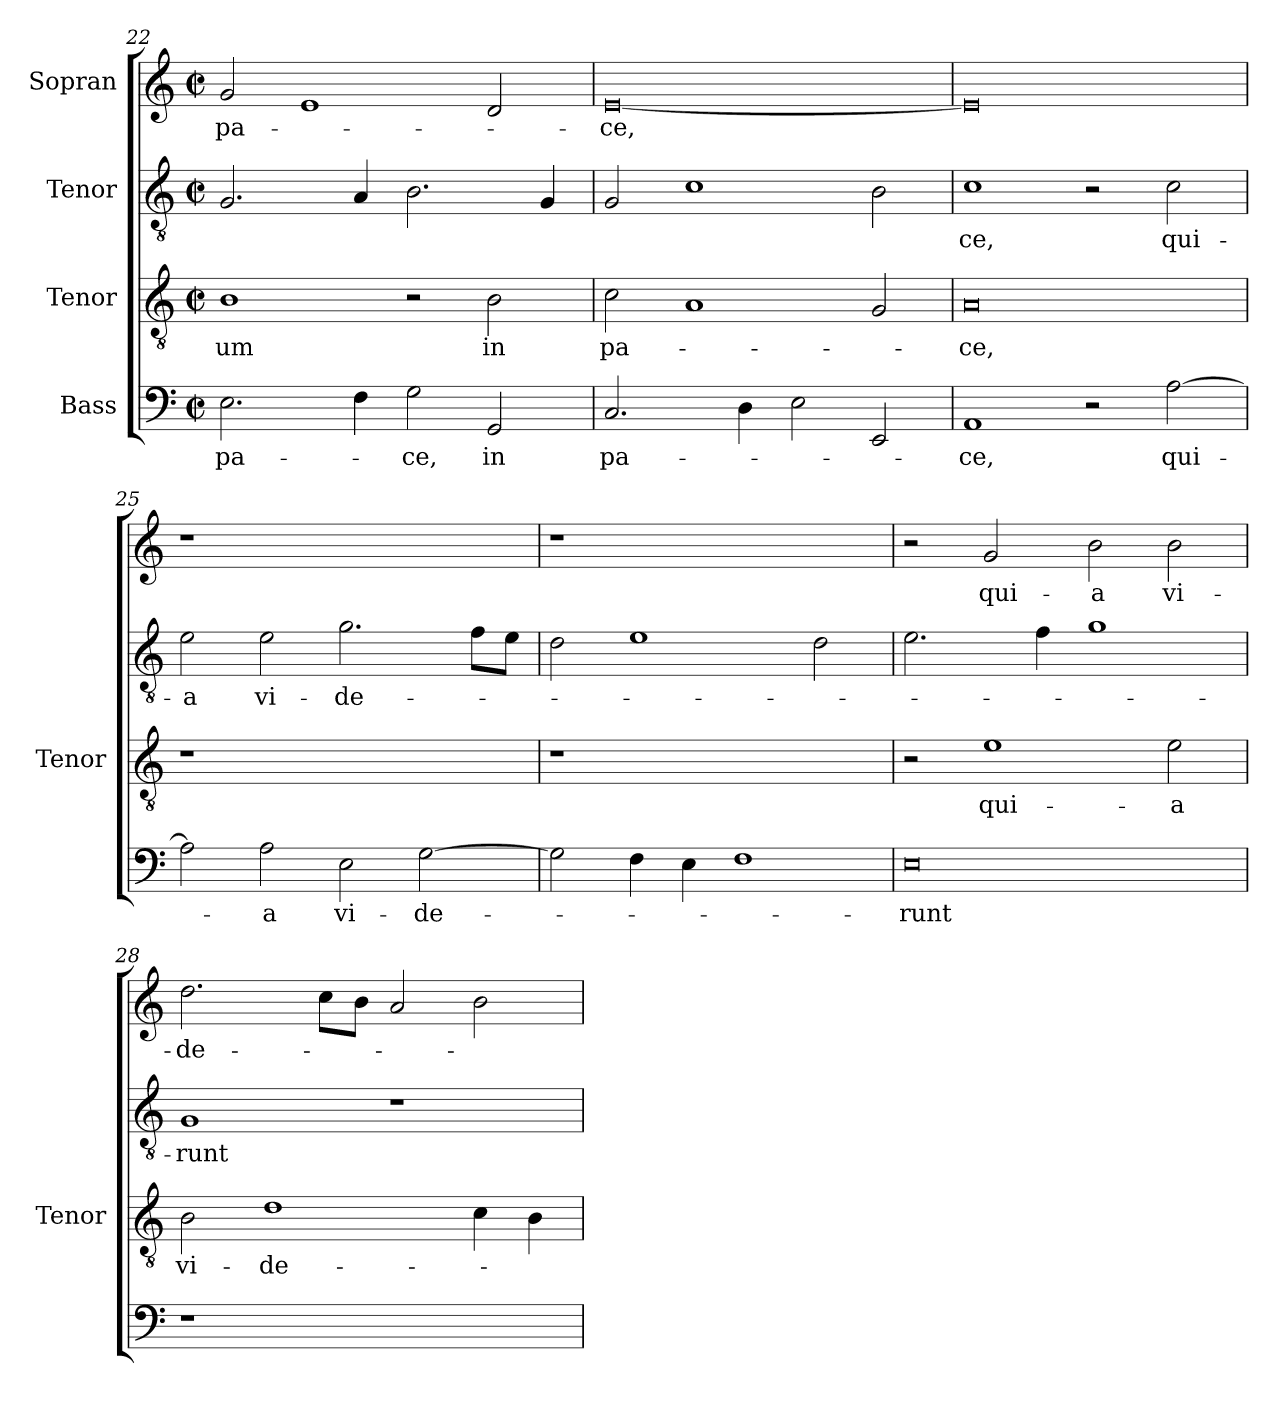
**kern	**text	**kern	**text	**kern	**text	**kern	**text
*part4	*part4	*part3	*part3	*part2	*part2	*part1	*part1
*staff4	*staff4	*staff3	*staff3	*staff2	*staff2	*staff1	*staff1
*I"Bass	*	*I"Tenor	*	*I"Tenor	*	*I"Sopran	*
*	*	*I'Tenor	*	*	*	*	*
!!LO:PB:g=z
*clefF4	*	*clefGv2	*	*clefGv2	*	*clefG2	*
*	*	*ITrd7c12	*	*ITrd7c12	*	*	*
*k[]	*	*k[]	*	*k[]	*	*k[]	*
*C:	*	*C:	*	*C:	*	*C:	*
*M2/2	*	*M2/2	*	*M2/2	*	*M2/2	*
*met(c|)	*	*met(c|)	*	*met(c|)	*	*met(c|)	*
=22	=22	=22	=22	=22	=22	=22	=22
!	!LO:LY:b:color=#000000	!	!	!	!	!	!
!	!	!	!LO:LY:b:color=#000000	!	!	!	!
!	!	!	!	!	!	!	!LO:LY:b:color=#000000
2.Ei\	pa-	1BBi	-um	2.GGi/	.	2gi/	pa-
.	.	.	.	.	.	1ei	.
4Fi\	.	.	.	4AAi/	.	.	.
!	!LO:LY:b:color=#000000	!	!	!	!	!	!
2Gi\	-ce,	2r	.	2.BBi\	.	.	.
!	!LO:LY:b:color=#000000	!	!	!	!	!	!
!	!	!	!LO:LY:b:color=#000000	!	!	!	!
2GGi/	in	2BBi\	in	.	.	2di/	.
.	.	.	.	4GGi/	.	.	.
=23	=23	=23	=23	=23	=23	=23	=23
!	!LO:LY:b:color=#000000	!	!	!	!	!	!
!	!	!	!LO:LY:b:color=#000000	!	!	!	!
!	!	!	!	!	!	!	!LO:LY:b:color=#000000
2.Ci/	pa-	2Ci\	pa-	2GGi/	.	[<0ei	-ce,
.	.	1AAi	.	1Ci	.	.	.
4Di\	.	.	.	.	.	.	.
2Ei\	.	.	.	.	.	.	.
2EEi/	.	2GGi/	.	2BBi\	.	.	.
=24	=24	=24	=24	=24	=24	=24	=24
!	!LO:LY:b:color=#000000	!	!	!	!	!	!
!	!	!	!LO:LY:b:color=#000000	!	!	!	!
!	!	!	!	!	!LO:LY:b:color=#000000	!	!
1AAi	-ce,	0AAi	-ce,	1Ci	-ce,	0ei]	.
2r	.	.	.	2r	.	.	.
!	!LO:LY:b:color=#000000	!	!	!	!	!	!
!	!	!	!	!	!LO:LY:b:color=#000000	!	!
[>2Ai\	qui-	.	.	2Ci\	qui-	.	.
=25	=25	=25	=25	=25	=25	=25	=25
!	!	!LO:N:vis=1	!	!	!	!	!
!	!	!	!	!	!LO:LY:b:color=#000000	!LO:N:vis=1	!
2Ai\]	.	1r	.	2Ei\	-a	1r	.
!	!LO:LY:b:color=#000000	!	!	!	!	!	!
!	!	!	!	!	!LO:LY:b:color=#000000	!	!
2Ai\	-a	.	.	2Ei\	vi-	.	.
!	!LO:LY:b:color=#000000	!	!	!	!	!	!
!	!	!	!	!	!LO:LY:b:color=#000000	!	!
2Ei\	vi-	1ryy	.	2.Gi\	-de-	1ryy	.
!	!LO:LY:b:color=#000000	!	!	!	!	!	!
[>2Gi\	-de-	.	.	.	.	.	.
.	.	.	.	8Fi\L	.	.	.
.	.	.	.	8Ei\J	.	.	.
=26	=26	=26	=26	=26	=26	=26	=26
!	!	!LO:N:vis=1	!	!	!	!LO:N:vis=1	!
2Gi\]	.	1r	.	2Di\	.	1r	.
4Fi\	.	.	.	1Ei	.	.	.
4Ei\	.	.	.	.	.	.	.
1Fi	.	1ryy	.	.	.	1ryy	.
.	.	.	.	2Di\	.	.	.
=27	=27	=27	=27	=27	=27	=27	=27
!	!LO:LY:b:color=#000000	!	!	!	!	!	!
0Ei	-runt	2r	.	2.Ei\	.	2r	.
!	!	!	!LO:LY:b:color=#000000	!	!	!	!
!	!	!	!	!	!	!	!LO:LY:b:color=#000000
.	.	1Ei	qui-	.	.	2gi/	qui-
.	.	.	.	4Fi\	.	.	.
!	!	!	!	!	!	!	!LO:LY:b:color=#000000
.	.	.	.	1Gi	.	2bi\	-a
!	!	!	!LO:LY:b:color=#000000	!	!	!	!
!	!	!	!	!	!	!	!LO:LY:b:color=#000000
.	.	2Ei\	-a	.	.	2bi\	vi-
=28	=28	=28	=28	=28	=28	=28	=28
!LO:N:vis=1	!	!	!	!	!	!	!
!	!	!	!LO:LY:b:color=#000000	!	!	!	!
!	!	!	!	!	!LO:LY:b:color=#000000	!	!
!	!	!	!	!	!	!	!LO:LY:b:color=#000000
1r	.	2BBi\	vi-	1GGi	-runt	2.ddi\	-de-
!	!	!	!LO:LY:b:color=#000000	!	!	!	!
.	.	1Di	-de-	.	.	.	.
.	.	.	.	.	.	8cci\L	.
.	.	.	.	.	.	8bi\J	.
1ryy	.	.	.	1r	.	2ai/	.
.	.	4Ci\	.	.	.	2bi\	.
.	.	4BBi\	.	.	.	.	.
=	=	=	=	=	=	=	=
*-	*-	*-	*-	*-	*-	*-	*-
